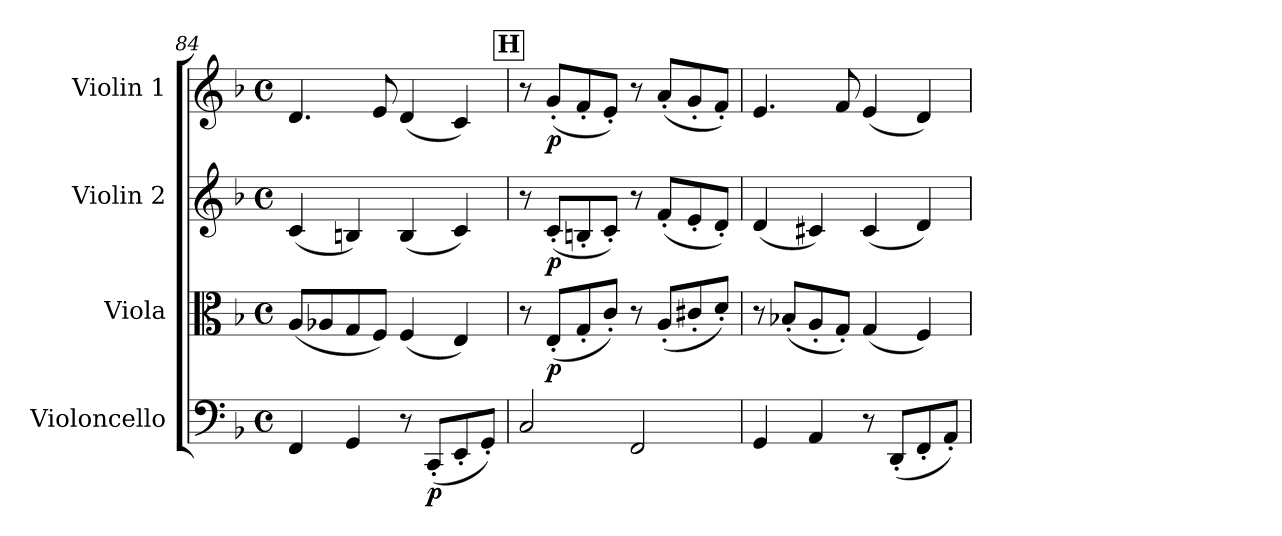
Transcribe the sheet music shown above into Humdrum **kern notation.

**kern	**dynam	**kern	**dynam	**kern	**dynam	**kern	**dynam
*part4	*part4	*part3	*part3	*part2	*part2	*part1	*part1
*staff4	*staff4	*staff3	*staff3	*staff2	*staff2	*staff1	*staff1
*I"Violoncello	*	*I"Viola	*	*I"Violin 2	*	*I"Violin 1	*
*I'Vc	*	*I'Vla	*	*I'Vln	*	*I'Vln	*
*clefF4	*	*clefC3	*	*clefG2	*	*clefG2	*
*k[b-]	*	*k[b-]	*	*k[b-]	*	*k[b-]	*
*M4/4	*	*M4/4	*	*M4/4	*	*M4/4	*
*met(c)	*	*met(c)	*	*met(c)	*	*met(c)	*
=84	=84	=84	=84	=84	=84	=84	=84
4FF/	.	(8A/L	.	(4c/	.	4.d/	.
.	.	8A-X/	.	.	.	.	.
4GG/	.	8G/	.	4Bn/)	.	.	.
.	.	8F/J)	.	.	.	8e/	.
8r	.	(4F/	.	(4B/	.	(4d/	.
!	!LO:DY:b	!	!	!	!	!	!
(8CC'/L	p	.	.	.	.	.	.
8EE'/	.	4E/)	.	4c/)	.	4c/)	.
8GG'/J)	.	.	.	.	.	.	.
!!LO:REH:place=s1:a:B:cj:fs=14:t=H
=85	=85	=85	=85	=85	=85	=85	=85
2C/	.	8r	.	8r	.	8r	.
!	!	!	!LO:DY:b	!	!LO:DY:b	!	!LO:DY:b
.	.	(8E'/L	p	(8c'/L	p	(8g'/L	p
.	.	8G'/	.	8Bn'/	.	8f'/	.
.	.	8c'/J)	.	8c'/J)	.	8e'/J)	.
2FF/	.	8r	.	8r	.	8r	.
.	.	(8A'/L	.	(8f'/L	.	(8a'/L	.
.	.	8c#X'/	.	8e'/	.	8g'/	.
.	.	8d'/J)	.	8d'/J)	.	8f'/J)	.
=86	=86	=86	=86	=86	=86	=86	=86
4GG/	.	8r	.	(4d/	.	4.e/	.
.	.	(8B-X'/L	.	.	.	.	.
4AA/	.	8A'/	.	4c#X/)	.	.	.
.	.	8G'/J)	.	.	.	8f/	.
8r	.	(4G/	.	(4c#/	.	(4e/	.
(8DD'/L	.	.	.	.	.	.	.
8FF'/	.	4F/)	.	4d/)	.	4d/)	.
8AA'/J)	.	.	.	.	.	.	.
=	=	=	=	=	=	=	=
*-	*-	*-	*-	*-	*-	*-	*-
